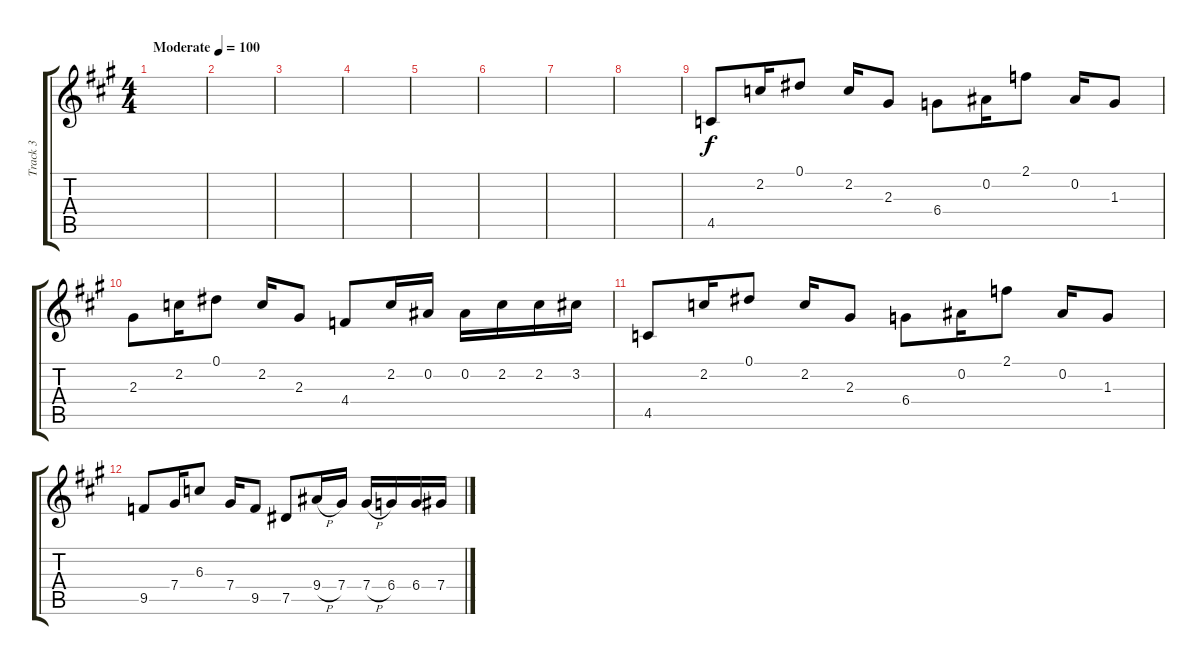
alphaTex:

\track ("Track 3" "Track 3") {instrument acousticguitarsteel}
\staff {score tabs}
\tuning (Eb4 Bb3 Gb3 Db3 Ab2 Eb2) {hide}
\ts (4 4)
\tempo (100 "Moderate")
\clef g2
\ks a
|
|
|
|
|
|
|
|
4.5.8 2.2.16 0.1.8 2.2.16 2.3.8 6.4.8 0.2.16 2.1.8 0.2.16 1.3.8 |
2.3.8 2.2.16 0.1.8 2.2.16 2.3.8 4.4.8 2.2.16 0.2.16 0.2.16 2.2.16 2.2.16 3.2.16 |
4.5.8 2.2.16 0.1.8 2.2.16 2.3.8 6.4.8 0.2.16 2.1.8 0.2.16 1.3.8 |
9.5.8 7.4.16 6.3.8 7.4.16 9.5.8 7.5.8 9.4{h}.16 7.4.16 7.4{h}.16 6.4.16 6.4.16 7.4.16
